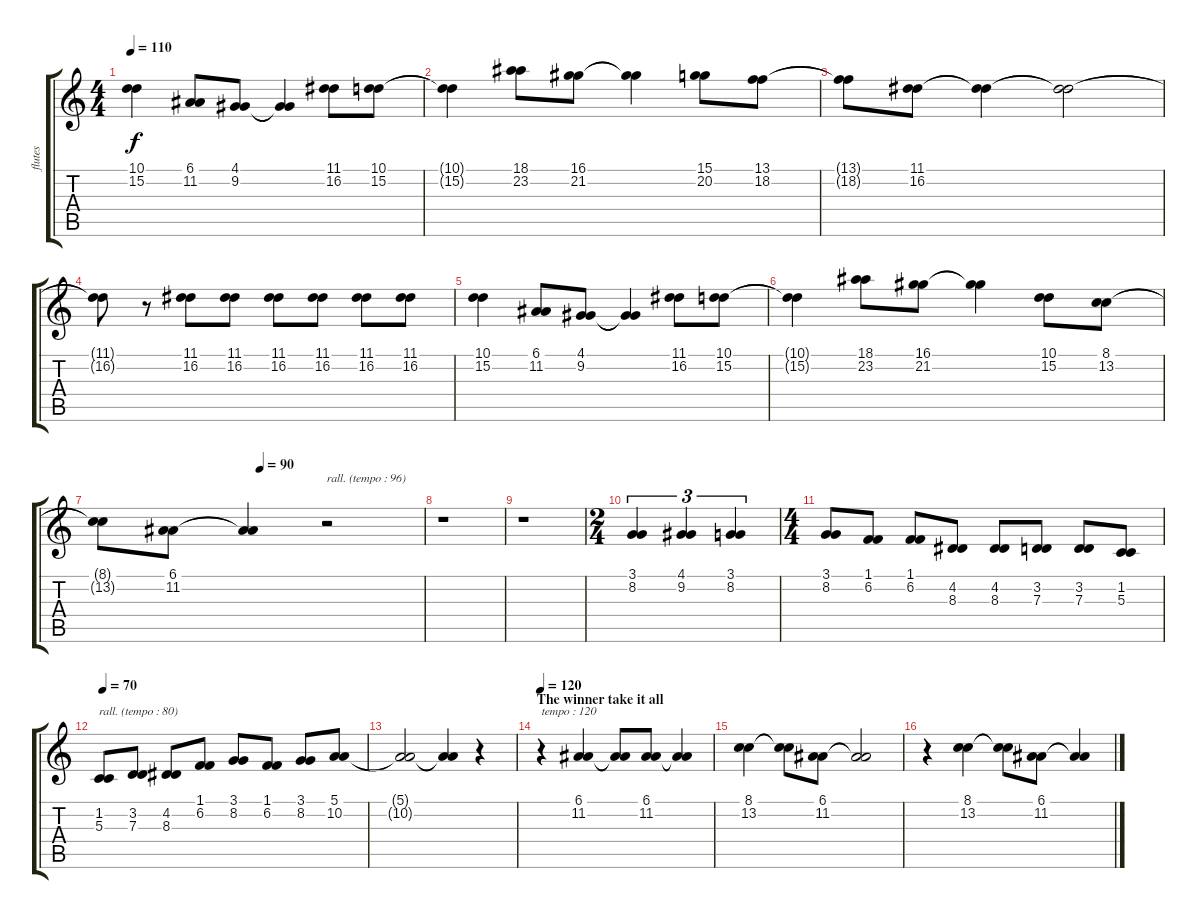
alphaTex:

\track ("flutes" "flutes") {instrument flute}
\staff {score tabs}
\tuning (E4 B3 G3 D3 A2 E2) {hide}
\ts (4 4)
\tempo 110
\clef g2
\ks c
(10.1 15.2).4{dy f} (6.1 11.2).8 (4.1 9.2).8 (4.1{t} 9.2{t}).4 (11.1 16.2).8 (10.1 15.2).8 |
(10.1{t} 15.2{t}).4 (18.1 23.2).8 (16.1 21.2).8 (16.1{t} 21.2{t}).4 (15.1 20.2).8 (13.1 18.2).8 |
(13.1{t} 18.2{t}).8 (11.1 16.2).8 (11.1{t} 16.2{t}).4 (11.1{t} 16.2{t}).2 |
(11.1{t} 16.2{t}).8 r.8 (11.1 16.2).8 (11.1 16.2).8 (11.1 16.2).8 (11.1 16.2).8 (11.1 16.2).8 (11.1 16.2).8 |
(10.1 15.2).4 (6.1 11.2).8 (4.1 9.2).8 (4.1{t} 9.2{t}).4 (11.1 16.2).8 (10.1 15.2).8 |
(10.1{t} 15.2{t}).4 (18.1 23.2).8 (16.1 21.2).8 (16.1{t} 21.2{t}).4 (10.1 15.2).8 (8.1 13.2).8 |
\tempo (90 0.5)
(8.1{t} 13.2{t}).8 (6.1 11.2).8 (6.1{t} 11.2{t}).4 r.2{txt "rall. (tempo : 96)"} |
r.1 |
r.1 |
\ts (2 4)
(3.1 8.2).4{tu (3 2)} (4.1 9.2).4{tu (3 2)} (3.1 8.2).4{tu (3 2)} |
\ts (4 4)
(3.1 8.2).8 (1.1 6.2).8 (1.1 6.2).8 (4.2 8.3).8 (4.2 8.3).8 (3.2 7.3).8 (3.2 7.3).8 (1.2 5.3).8 |
\tempo 70
(1.2 5.3).8{txt "rall. (tempo : 80)"} (3.2 7.3).8 (4.2 8.3).8 (1.1 6.2).8 (3.1 8.2).8 (1.1 6.2).8 (3.1 8.2).8 (5.1 10.2).8 |
(5.1{t} 10.2{t}).2 (5.1{t} 10.2{t}).4 r.4 |
\section ("" "The winner take it all")
\tempo 120
r.4{txt "tempo : 120"} (6.1 11.2).4 (6.1{t} 11.2{t}).8 (6.1 11.2).8 (6.1{t} 11.2{t}).4 |
(8.1 13.2).4 (8.1{t} 13.2{t}).8 (6.1 11.2).8 (6.1{t} 11.2{t}).2 |
r.4 (8.1 13.2).4 (8.1{t} 13.2{t}).8 (6.1 11.2).8 (6.1{t} 11.2{t}).4
